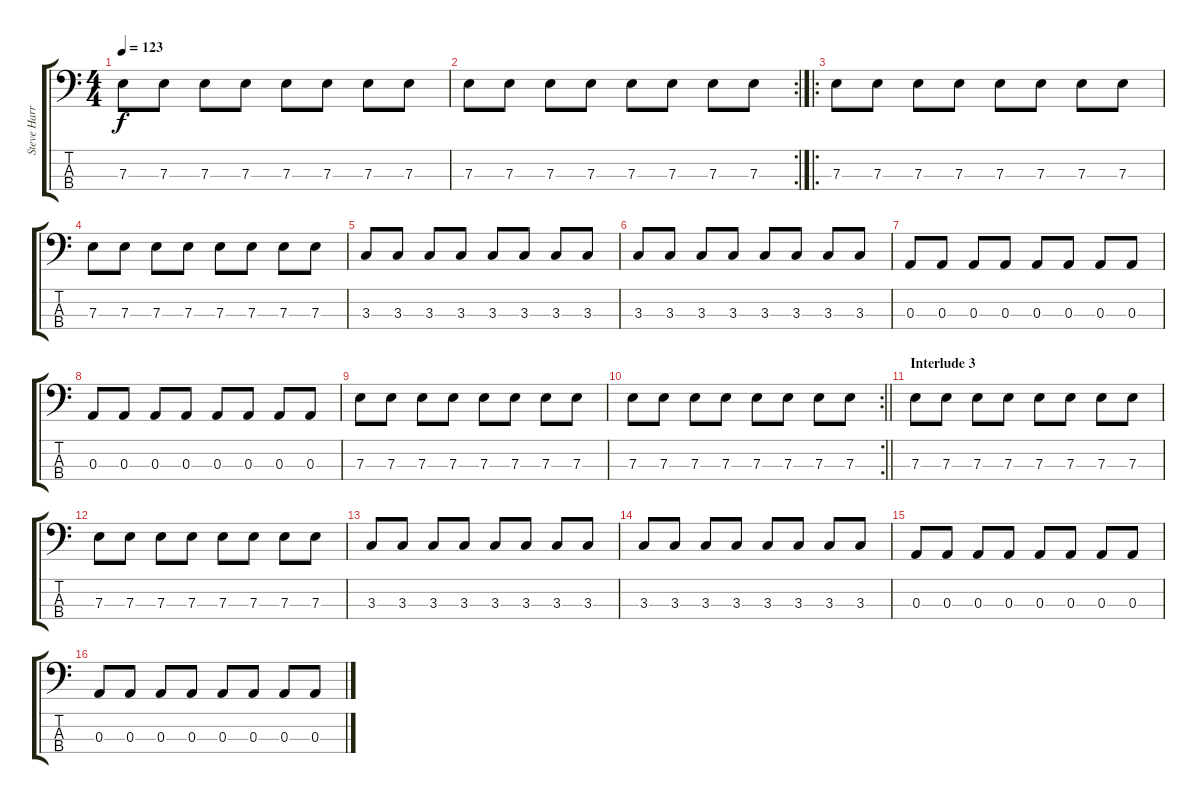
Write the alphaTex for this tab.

\track ("Steve Harris" "Steve Harr") {instrument electricbassfinger}
\staff {score tabs}
\tuning (G2 D2 A1 E1) {hide}
\ts (4 4)
\tempo 123
\clef f4
\ks c
7.3.8{dy f} 7.3.8 7.3.8 7.3.8 7.3.8 7.3.8 7.3.8 7.3.8 |
\rc 2
7.3.8 7.3.8 7.3.8 7.3.8 7.3.8 7.3.8 7.3.8 7.3.8 |
\ro
7.3.8 7.3.8 7.3.8 7.3.8 7.3.8 7.3.8 7.3.8 7.3.8 |
7.3.8 7.3.8 7.3.8 7.3.8 7.3.8 7.3.8 7.3.8 7.3.8 |
3.3.8 3.3.8 3.3.8 3.3.8 3.3.8 3.3.8 3.3.8 3.3.8 |
3.3.8 3.3.8 3.3.8 3.3.8 3.3.8 3.3.8 3.3.8 3.3.8 |
0.3.8 0.3.8 0.3.8 0.3.8 0.3.8 0.3.8 0.3.8 0.3.8 |
0.3.8 0.3.8 0.3.8 0.3.8 0.3.8 0.3.8 0.3.8 0.3.8 |
7.3.8 7.3.8 7.3.8 7.3.8 7.3.8 7.3.8 7.3.8 7.3.8 |
\rc 2
\barLineRight lightlight
7.3.8 7.3.8 7.3.8 7.3.8 7.3.8 7.3.8 7.3.8 7.3.8 |
\section ("" "Interlude 3")
7.3.8 7.3.8 7.3.8 7.3.8 7.3.8 7.3.8 7.3.8 7.3.8 |
7.3.8 7.3.8 7.3.8 7.3.8 7.3.8 7.3.8 7.3.8 7.3.8 |
3.3.8 3.3.8 3.3.8 3.3.8 3.3.8 3.3.8 3.3.8 3.3.8 |
3.3.8 3.3.8 3.3.8 3.3.8 3.3.8 3.3.8 3.3.8 3.3.8 |
0.3.8 0.3.8 0.3.8 0.3.8 0.3.8 0.3.8 0.3.8 0.3.8 |
0.3.8 0.3.8 0.3.8 0.3.8 0.3.8 0.3.8 0.3.8 0.3.8
